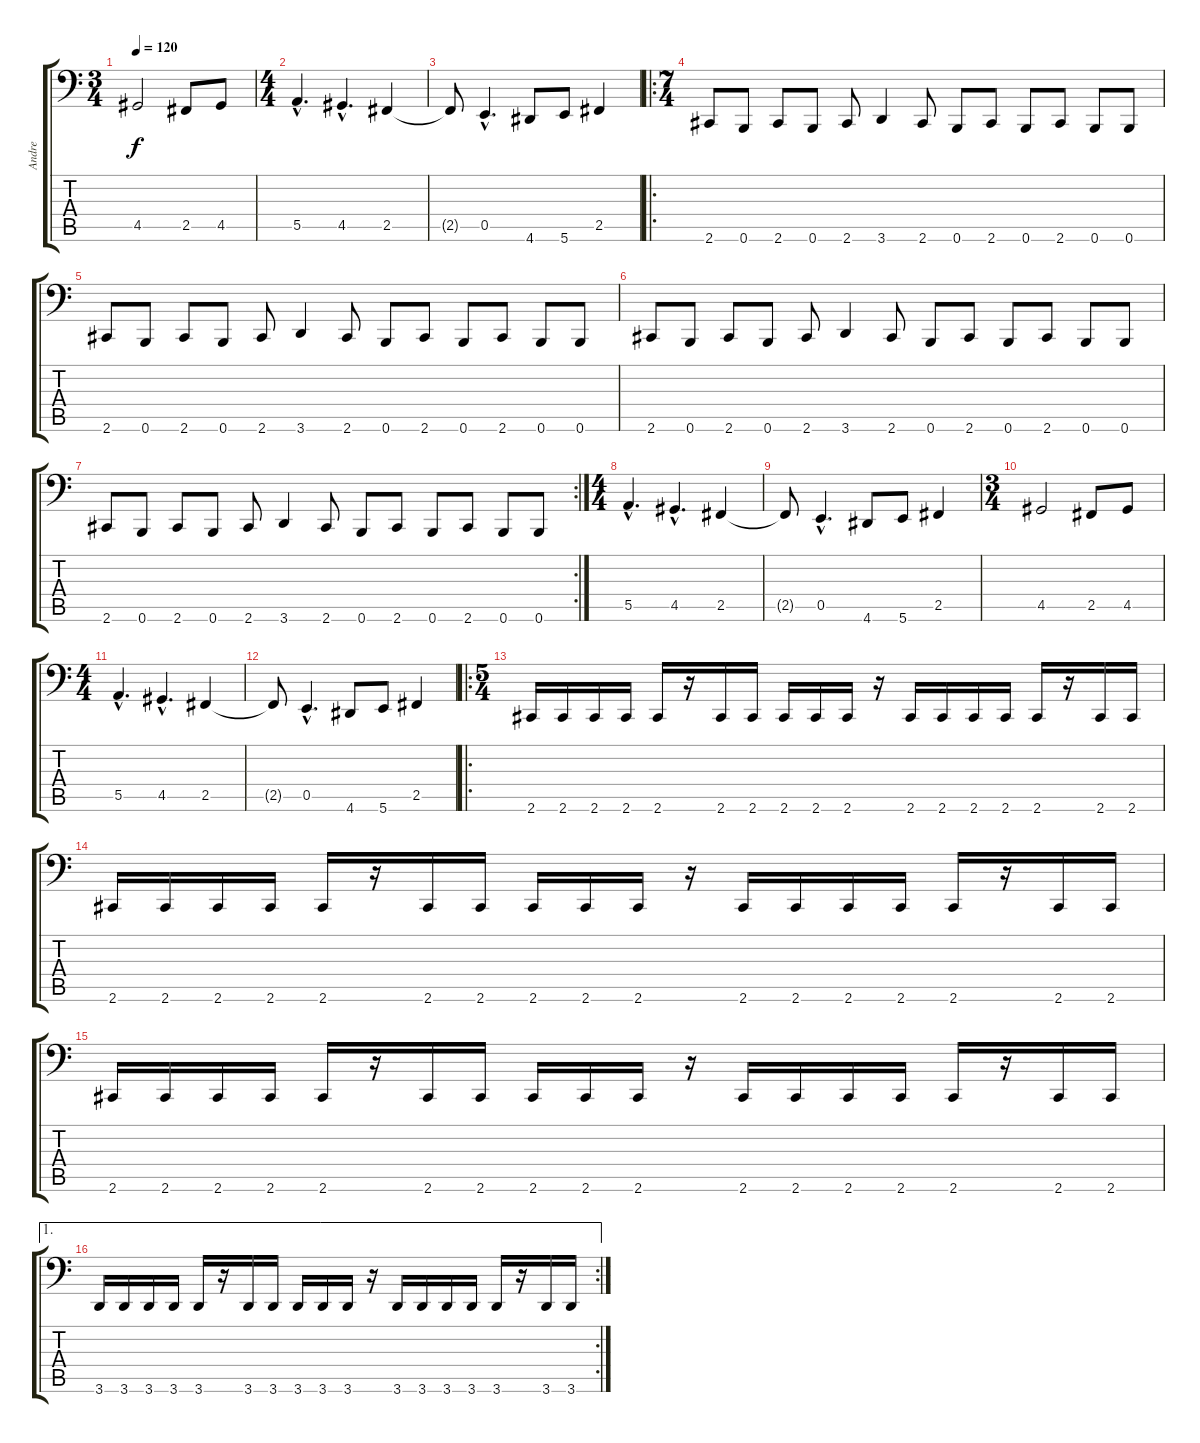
\track ("Andre" "Andre") {instrument electricbassfinger}
\staff {score tabs}
\tuning (C3 G2 D2 A1 E1 B0) {hide}
\ts (3 4)
\tempo 120
\clef f4
\ks c
4.5.2{dy f} 2.5.8 4.5.8 |
\ts (4 4)
5.5{hac}.4{d} 4.5{hac}.4{d} 2.5.4 |
2.5{t}.8 0.5{hac}.4{d} 4.6.8 5.6.8 2.5.4 |
\ro
\ts (7 4)
2.6.8 0.6.8 2.6.8 0.6.8 2.6.8 3.6.4 2.6.8 0.6.8 2.6.8 0.6.8 2.6.8 0.6.8 0.6.8 |
2.6.8 0.6.8 2.6.8 0.6.8 2.6.8 3.6.4 2.6.8 0.6.8 2.6.8 0.6.8 2.6.8 0.6.8 0.6.8 |
2.6.8 0.6.8 2.6.8 0.6.8 2.6.8 3.6.4 2.6.8 0.6.8 2.6.8 0.6.8 2.6.8 0.6.8 0.6.8 |
\rc 2
2.6.8 0.6.8 2.6.8 0.6.8 2.6.8 3.6.4 2.6.8 0.6.8 2.6.8 0.6.8 2.6.8 0.6.8 0.6.8 |
\ts (4 4)
5.5{hac}.4{d} 4.5{hac}.4{d} 2.5.4 |
2.5{t}.8 0.5{hac}.4{d} 4.6.8 5.6.8 2.5.4 |
\ts (3 4)
4.5.2 2.5.8 4.5.8 |
\ts (4 4)
5.5{hac}.4{d} 4.5{hac}.4{d} 2.5.4 |
2.5{t}.8 0.5{hac}.4{d} 4.6.8 5.6.8 2.5.4 |
\ro
\ts (5 4)
2.6.16 2.6.16 2.6.16 2.6.16 2.6.16 r.16 2.6.16 2.6.16 2.6.16 2.6.16 2.6.16 r.16 2.6.16 2.6.16 2.6.16 2.6.16 2.6.16 r.16 2.6.16 2.6.16 |
2.6.16 2.6.16 2.6.16 2.6.16 2.6.16 r.16 2.6.16 2.6.16 2.6.16 2.6.16 2.6.16 r.16 2.6.16 2.6.16 2.6.16 2.6.16 2.6.16 r.16 2.6.16 2.6.16 |
2.6.16 2.6.16 2.6.16 2.6.16 2.6.16 r.16 2.6.16 2.6.16 2.6.16 2.6.16 2.6.16 r.16 2.6.16 2.6.16 2.6.16 2.6.16 2.6.16 r.16 2.6.16 2.6.16 |
\ae 1
\rc 2
3.6.16 3.6.16 3.6.16 3.6.16 3.6.16 r.16 3.6.16 3.6.16 3.6.16 3.6.16 3.6.16 r.16 3.6.16 3.6.16 3.6.16 3.6.16 3.6.16 r.16 3.6.16 3.6.16
